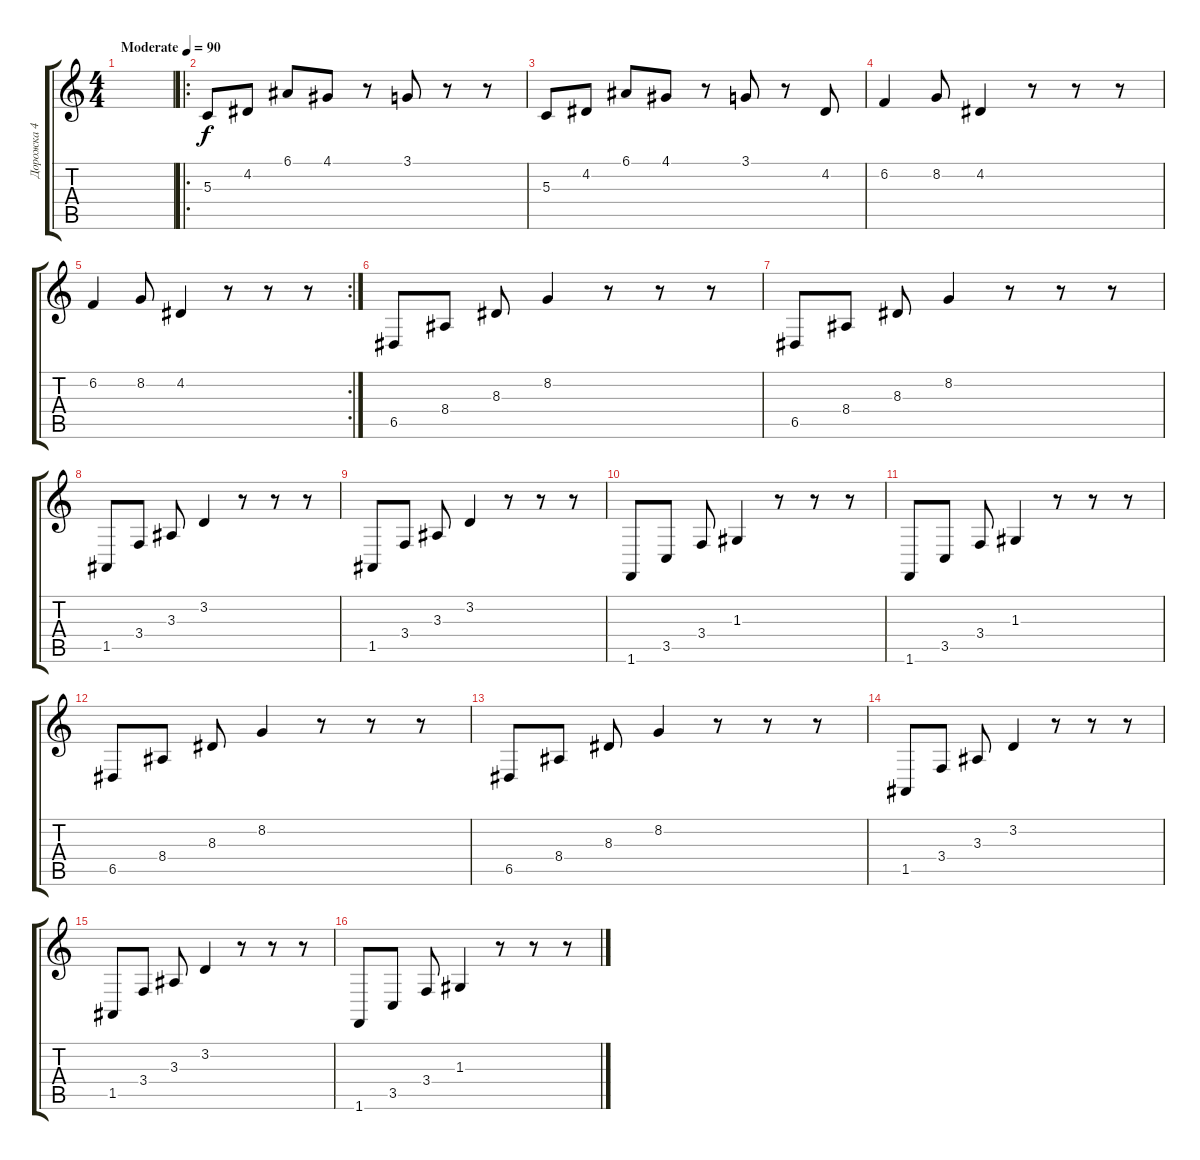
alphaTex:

\track ("Дорожка 4" "Дорожка 4") {instrument piccolo}
\staff {score tabs}
\tuning (E4 B3 G3 D3 A2 E2) {hide}
\ts (4 4)
\tempo (90 "Moderate")
\clef g2
\ks c
|
\ro
5.3.8 4.2.8 6.1.8 4.1.8 r.8 3.1.8 r.8 r.8 |
5.3.8 4.2.8 6.1.8 4.1.8 r.8 3.1.8 r.8 4.2.8 |
6.2.4 8.2.8 4.2.4 r.8 r.8 r.8 |
\rc 2
6.2.4 8.2.8 4.2.4 r.8 r.8 r.8 |
6.5.8 8.4.8 8.3.8 8.2.4 r.8 r.8 r.8 |
6.5.8 8.4.8 8.3.8 8.2.4 r.8 r.8 r.8 |
1.5.8 3.4.8 3.3.8 3.2.4 r.8 r.8 r.8 |
1.5.8 3.4.8 3.3.8 3.2.4 r.8 r.8 r.8 |
1.6.8 3.5.8 3.4.8 1.3.4 r.8 r.8 r.8 |
1.6.8 3.5.8 3.4.8 1.3.4 r.8 r.8 r.8 |
6.5.8 8.4.8 8.3.8 8.2.4 r.8 r.8 r.8 |
6.5.8 8.4.8 8.3.8 8.2.4 r.8 r.8 r.8 |
1.5.8 3.4.8 3.3.8 3.2.4 r.8 r.8 r.8 |
1.5.8 3.4.8 3.3.8 3.2.4 r.8 r.8 r.8 |
1.6.8 3.5.8 3.4.8 1.3.4 r.8 r.8 r.8
